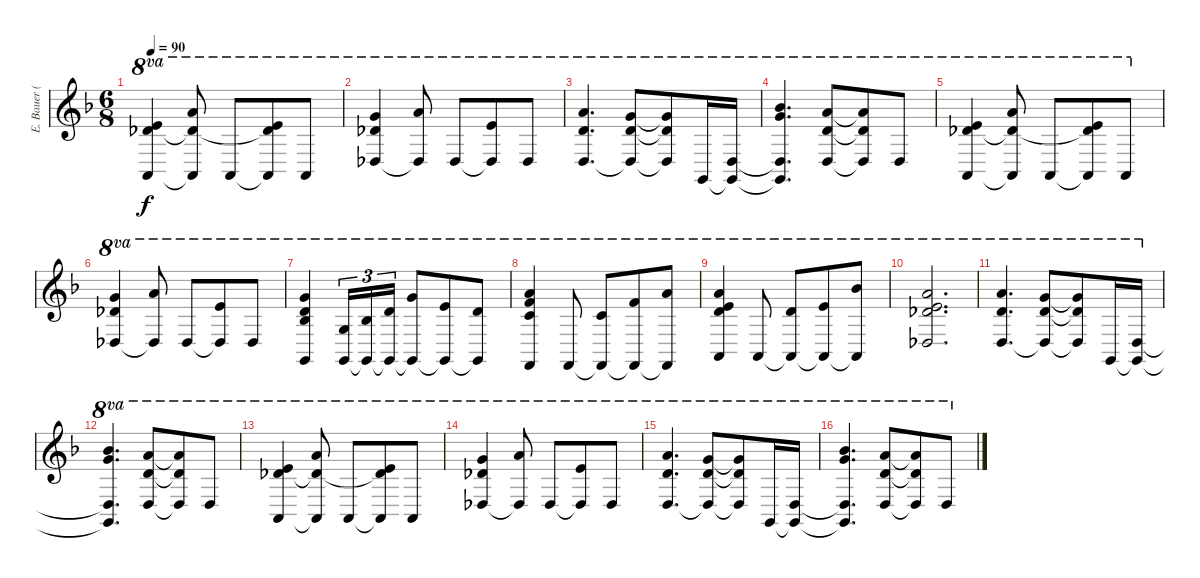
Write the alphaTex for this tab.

\track ("E. Bauer (Keyboard)" "E. Bauer (") {instrument acousticgrandpiano}
\staff {score}
\tuning (E4 B3 G3 D3 A2 E2) {hide}
\ts (6 8)
\tempo 90
\clef g2
\ks dminor
(12.1 14.2 2.3).4{ot 8va dy f} (17.1 14.2{t} 2.3{t}).8{ot 8va} 2.3.8{ot 8va} (12.1 14.2{t} 2.3{t}).8{ot 8va} 2.3.8{ot 8va} |
(15.1 14.2 6.3).4{ot 8va} (17.1 6.3{t}).8{ot 8va} 6.3.8{ot 8va} (12.1 6.3{t}).8{ot 8va} 6.3.8{ot 8va} |
(17.1 15.2 7.3).4{d ot 8va} (15.1 15.2 7.3{t}).8{ot 8va} (15.1{t} 15.2{t} 7.3{t}).8{ot 8va} 5.4.16{ot 8va} (7.3 5.4{t}).16{ot 8va} |
(18.1 20.2 7.3{t} 5.4{t}).4{d ot 8va} (17.1 15.2 7.3).8{ot 8va} (17.1{t} 15.2{t} 7.3{t}).8{ot 8va} 7.3.8{ot 8va} |
(12.1 14.2 2.3).4{ot 8va} (17.1 14.2{t} 2.3{t}).8{ot 8va} 2.3.8{ot 8va} (12.1 14.2{t} 2.3{t}).8{ot 8va} 2.3.8{ot 8va} |
(15.1 14.2 6.3).4{ot 8va} (17.1 6.3{t}).8{ot 8va} 6.3.8{ot 8va} (12.1 6.3{t}).8{ot 8va} 6.3.8{ot 8va} |
(15.1 15.2 15.3 5.4).4{ot 8va} (12.3 5.4).16{tu (3 2) ot 8va} (15.3 5.4{t}).16{tu (3 2) ot 8va} (15.2 5.4{t}).16{tu (3 2) ot 8va} (15.1 5.4{t}).8{ot 8va} (12.1 5.4{t}).8{ot 8va} (15.2 5.4{t}).8{ot 8va} |
(17.1 18.2 17.3 3.4).4{ot 8va} 3.4.8{ot 8va} (17.3 3.4{t}).8{ot 8va} (18.2 3.4{t}).8{ot 8va} (17.1 3.4{t}).8{ot 8va} |
(17.1 17.2 19.3 7.4).4{ot 8va} 7.4.8{ot 8va} (19.3 7.4{t}).8{ot 8va} (17.2 7.4{t}).8{ot 8va} (18.1 7.4{t}).8{ot 8va} |
(17.1 17.2 18.3 11.4).2{d ot 8va} |
(17.1 15.2 7.3).4{d ot 8va} (15.1 15.2 7.3{t}).8{ot 8va} (15.1{t} 15.2{t} 7.3{t}).8{ot 8va} 5.4.16{ot 8va} (7.3 5.4{t}).16{ot 8va} |
(18.1 20.2 7.3{t} 5.4{t}).4{d ot 8va} (17.1 15.2 7.3).8{ot 8va} (17.1{t} 15.2{t} 7.3{t}).8{ot 8va} 7.3.8{ot 8va} |
(12.1 14.2 2.3).4{ot 8va} (17.1 14.2{t} 2.3{t}).8{ot 8va} 2.3.8{ot 8va} (12.1 14.2{t} 2.3{t}).8{ot 8va} 2.3.8{ot 8va} |
(15.1 14.2 6.3).4{ot 8va} (17.1 6.3{t}).8{ot 8va} 6.3.8{ot 8va} (12.1 6.3{t}).8{ot 8va} 6.3.8{ot 8va} |
(17.1 15.2 7.3).4{d ot 8va} (15.1 15.2 7.3{t}).8{ot 8va} (15.1{t} 15.2{t} 7.3{t}).8{ot 8va} 5.4.16{ot 8va} (7.3 5.4{t}).16{ot 8va} |
(18.1 20.2 7.3{t} 5.4{t}).4{d ot 8va} (17.1 15.2 7.3).8{ot 8va} (17.1{t} 15.2{t} 7.3{t}).8{ot 8va} 7.3.8{ot 8va}
